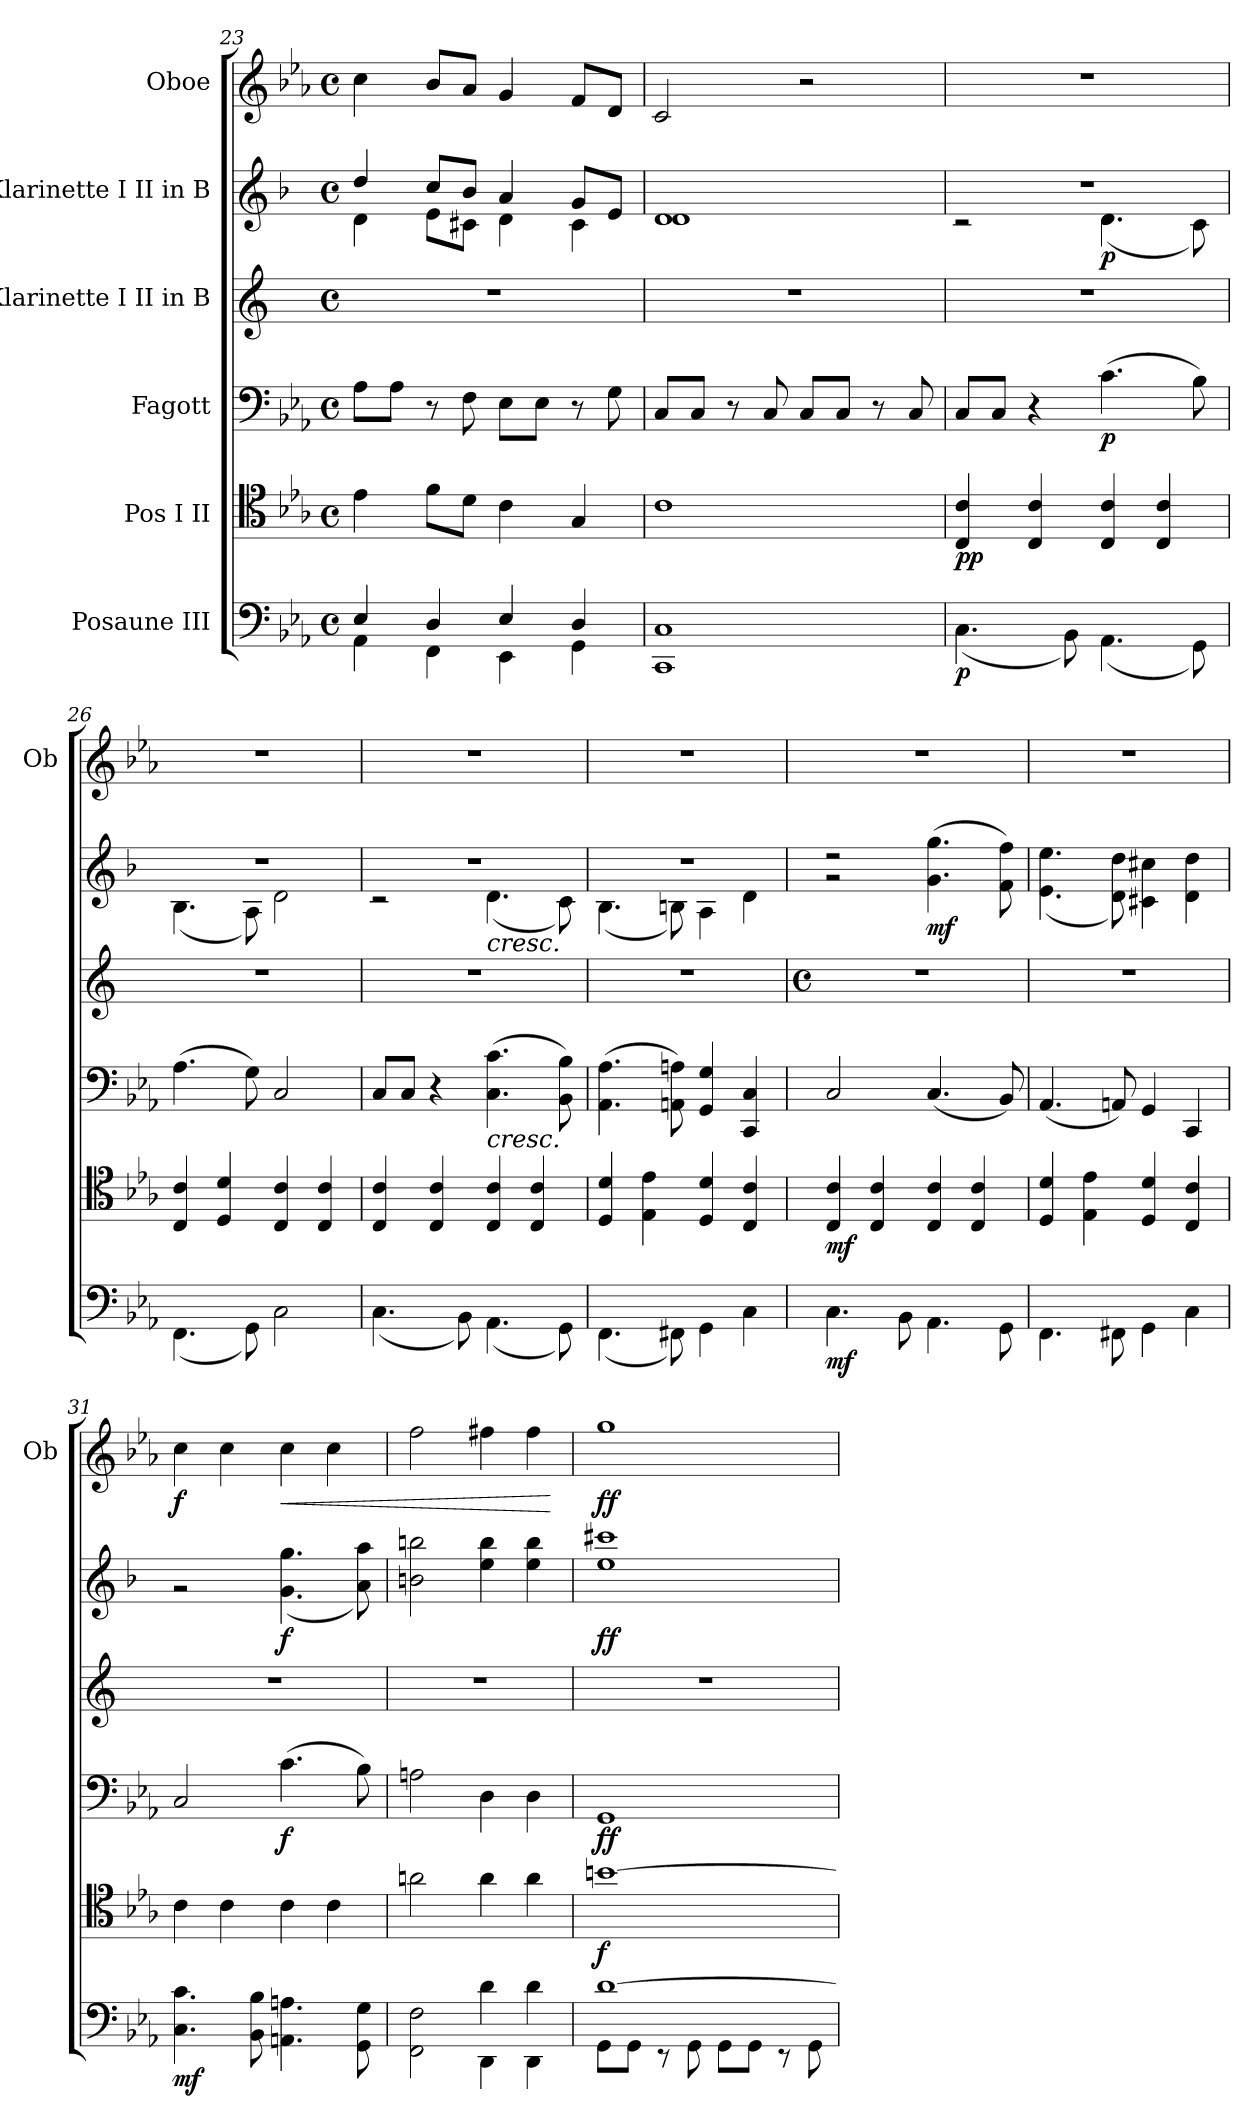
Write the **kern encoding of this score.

**kern	**dynam	**kern	**dynam	**kern	**dynam	**kern	**kern	**dynam	**kern	**dynam
*part6	*part6	*part5	*part5	*part4	*part4	*part3	*part2	*part2	*part1	*part1
*staff6	*staff6	*staff5	*staff5	*staff4	*staff4	*staff3	*staff2	*staff2	*staff1	*staff1
*I"Posaune III	*	*I"Pos I II	*	*I"Fagott	*	*I"Klarinette I II in B	*I"Klarinette I II in B	*	*I"Oboe	*
*	*	*	*	*	*	*	*	*	*I'Ob	*
!!LO:LB:g=z
*clefF4	*	*clefC4	*	*clefF4	*	*clefG2	*clefG2	*	*clefG2	*
*	*	*	*	*	*	*ITrd1c2	*ITrd1c2	*	*	*
*k[b-e-a-]	*	*k[b-e-a-]	*	*k[b-e-a-]	*	*k[b-e-]	*k[b-e-a-]	*	*k[b-e-a-]	*
*E-:	*	*E-:	*	*E-:	*	*	*E-:	*	*E-:	*
*M4/4	*	*M4/4	*	*M4/4	*	*M4/4	*M4/4	*	*M4/4	*
*met(c)	*	*met(c)	*	*met(c)	*	*met(c)	*met(c)	*	*met(c)	*
=23	=23	=23	=23	=23	=23	=23	=23	=23	=23	=23
*^	*	*	*	*	*	*	*^	*	*	*
4E-/	4AA-\	.	4e-\	.	8A-\L	.	1r	4cc/	4c\	.	4cc\	.
.	.	.	.	.	8A-\J	.	.	.	.	.	.	.
4D/	4FF\	.	8f\L	.	8r	.	.	8b-/L	8d\L	.	8b-/L	.
.	.	.	8d\J	.	8F\	.	.	8a-/J	8Bn\J	.	8a-/J	.
4E-/	4EE-\	.	4c\	.	8E-\L	.	.	4g/	4c\	.	4g/	.
.	.	.	.	.	8E-\J	.	.	.	.	.	.	.
4D/	4GG\	.	4G/	.	8r	.	.	8f/L	4B\	.	8f/L	.
.	.	.	.	.	8G\	.	.	8d/J	.	.	8d/J	.
=24	=24	=24	=24	=24	=24	=24	=24	=24	=24	=24	=24	=24
1C	1CC	.	1c	.	8C/L	.	1r	1c	1c	.	2c/	.
.	.	.	.	.	8C/J	.	.	.	.	.	.	.
.	.	.	.	.	8r	.	.	.	.	.	.	.
.	.	.	.	.	8C/	.	.	.	.	.	.	.
.	.	.	.	.	8C/L	.	.	.	.	.	2r	.
.	.	.	.	.	8C/J	.	.	.	.	.	.	.
.	.	.	.	.	8r	.	.	.	.	.	.	.
.	.	.	.	.	8C/	.	.	.	.	.	.	.
=25	=25	=25	=25	=25	=25	=25	=25	=25	=25	=25	=25	=25
!	!	!LO:DY:b	!	!LO:DY:b	!	!	!	!	!	!	!	!
1ryy	(<4.C\	p	4C/ 4c/	pp	8C/L	.	1r	1r	2r	.	1r	.
.	.	.	.	.	8C/J	.	.	.	.	.	.	.
.	.	.	4C/ 4c/	.	4r	.	.	.	.	.	.	.
.	8BB-\)	.	.	.	.	.	.	.	.	.	.	.
!	!	!	!	!	!	!LO:DY:b	!	!	!	!LO:DY:b	!	!
.	(<4.AA-\	.	4C/ 4c/	.	(>4.c\	p	.	.	(<4.c\	p	.	.
.	.	.	4C/ 4c/	.	.	.	.	.	.	.	.	.
.	8GG\)	.	.	.	8B-\)	.	.	.	8B-\)	.	.	.
=26	=26	=26	=26	=26	=26	=26	=26	=26	=26	=26	=26	=26
1ryy	(<4.FF\	.	4C/ 4c/	.	(>4.A-\	.	1r	1r	(<4.A-\	.	1r	.
.	.	.	4D/ 4d/	.	.	.	.	.	.	.	.	.
.	8GG\)	.	.	.	8G\)	.	.	.	8G\)	.	.	.
.	2C\	.	4C/ 4c/	.	2C/	.	.	.	2c\	.	.	.
.	.	.	4C/ 4c/	.	.	.	.	.	.	.	.	.
=27	=27	=27	=27	=27	=27	=27	=27	=27	=27	=27	=27	=27
1ryy	(<4.C\	.	4C/ 4c/	.	8C/L	.	1r	1r	2r	.	1r	.
.	.	.	.	.	8C/J	.	.	.	.	.	.	.
.	.	.	4C/ 4c/	.	4r	.	.	.	.	.	.	.
.	8BB-\)	.	.	.	.	.	.	.	.	.	.	.
!	!	!	!	!	!	!LO:HP:b	!	!	!	!LO:HP:b	!	!
.	(<4.AA-\	.	4C/ 4c/	.	(>4.C\ 4.c\	<	.	.	(<4.c\	<	.	.
.	.	.	4C/ 4c/	.	.	.	.	.	.	.	.	.
.	8GG\)	.	.	.	8BB-\ 8B-\)	.	.	.	8B-\)	.	.	.
=28	=28	=28	=28	=28	=28	=28	=28	=28	=28	=28	=28	=28
1ryy	(<4.FF\	.	4D/ 4d/	.	(>4.AA-\ 4.A-\	.	1r	1r	(<4.A-\	.	1r	.
.	.	.	4E-\ 4e-\	.	.	.	.	.	.	.	.	.
.	8FF#X\)	.	.	.	8AAn\ 8An\)	.	.	.	8An\)	.	.	.
.	4GG\	.	4D/ 4d/	.	4GG/ 4G/	.	.	.	4G\	.	.	.
.	4C\	.	4C/ 4c/	.	4CC/ 4C/	.	.	.	4c\	.	.	.
!!LO:PB:g=z
=29	=29	=29	=29	=29	=29	=29	=29	=29	=29	=29	=29	=29
*	*	*	*	*	*	*	*M4/4	*	*	*	*	*
*	*	*	*	*	*	*	*met(c)	*	*	*	*	*
!	!	!LO:DY:b	!	!LO:DY:b	!	!	!	!	!	!	!	!
1ryy	4.C\	mf	4C/ 4c/	mf	2C/	.	1r	2r	2r	.	1r	.
.	.	.	4C/ 4c/	.	.	.	.	.	.	.	.	.
.	8BB-\	.	.	.	.	.	.	.	.	.	.	.
!	!	!	!	!	!	!	!	!	!	!LO:DY:b	!	!
.	4.AA-\	.	4C/ 4c/	.	(<4.C/	.	.	2ryy	(<4.f\ 4.ff\	mf	.	.
.	.	.	4C/ 4c/	.	.	.	.	.	.	.	.	.
.	8GG\	.	.	.	8BB-/)	.	.	.	8e-\ 8ee-\)	.	.	.
=30	=30	=30	=30	=30	=30	=30	=30	=30	=30	=30	=30	=30
1ryy	4.FF\	.	4D/ 4d/	.	(<4.AA-/	.	1r	1ryy	(<4.d\ 4.dd\	.	1r	.
.	.	.	4E-\ 4e-\	.	.	.	.	.	.	.	.	.
.	8FF#X\	.	.	.	8AAn/)	.	.	.	8c\ 8cc\)	.	.	.
.	4GG\	.	4D/ 4d/	.	4GG/	.	.	.	4Bn\ 4bn\	.	.	.
.	4C\	.	4C/ 4c/	.	4CC/	.	.	.	4c\ 4cc\	.	.	.
=31	=31	=31	=31	=31	=31	=31	=31	=31	=31	=31	=31	=31
!	!	!LO:DY:b	!	!	!	!	!	!	!	!	!	!LO:DY:b
1ryy	4.C\ 4.c\	mf	4c\	.	2C/	.	1r	1ryy	2r	.	4cc\	f
.	.	.	4c\	.	.	.	.	.	.	.	4cc\	.
.	8BB-\ 8B-\	.	.	.	.	.	.	.	.	.	.	.
!	!	!	!	!	!	!LO:DY:b	!	!	!	!LO:DY:b	!	!LO:HP:b
.	4.AAn\ 4.An\	.	4c\	.	(>4.c\	f	.	.	(<4.f\ 4.ff\	f	4cc\	<
.	.	.	4c\	.	.	.	.	.	.	.	4cc\	.
.	8GG\ 8G\	.	.	.	8B-\)	.	.	.	8g\ 8gg\)	.	.	.
=32	=32	=32	=32	=32	=32	=32	=32	=32	=32	=32	=32	=32
2ryy	2FF\ 2F\	.	2an\	.	2An\	.	1r	1ryy	2an\ 2aan\	.	2ff\	.
4d\	4DD\	.	4a\	.	4D\	.	.	.	4dd\ 4aa\	.	4ff#X\	.
4d\	4DD\	.	4a\	.	4D\	.	.	.	4dd\ 4aa\	.	4ff#\	.
*v	*v	*	*	*	*	*	*	*v	*v	*	*	*
.	.	.	.	.	[	.	.	[	.	[
=33	=33	=33	=33	=33	=33	=33	=33	=33	=33	=33
*^	*	*	*	*	*	*	*^	*	*	*
!	!	!	!	!LO:DY:b	!	!LO:DY:b	!	!	!	!LO:DY:b	!	!LO:DY:b
[1d	8GG\L	.	[1bn	f	1GG	ff	1r	1ryy	1dd 1bbn	ff	1gg	ff
.	8GG\J	.	.	.	.	.	.	.	.	.	.	.
.	8r	.	.	.	.	.	.	.	.	.	.	.
.	8GG\	.	.	.	.	.	.	.	.	.	.	.
.	8GG\L	.	.	.	.	.	.	.	.	.	.	.
.	8GG\J	.	.	.	.	.	.	.	.	.	.	.
.	8r	.	.	.	.	.	.	.	.	.	.	.
.	8GG\	.	.	.	.	.	.	.	.	.	.	.
*v	*v	*	*	*	*	*	*	*v	*v	*	*	*
=	=	=	=	=	=	=	=	=	=	=
*-	*-	*-	*-	*-	*-	*-	*-	*-	*-	*-
